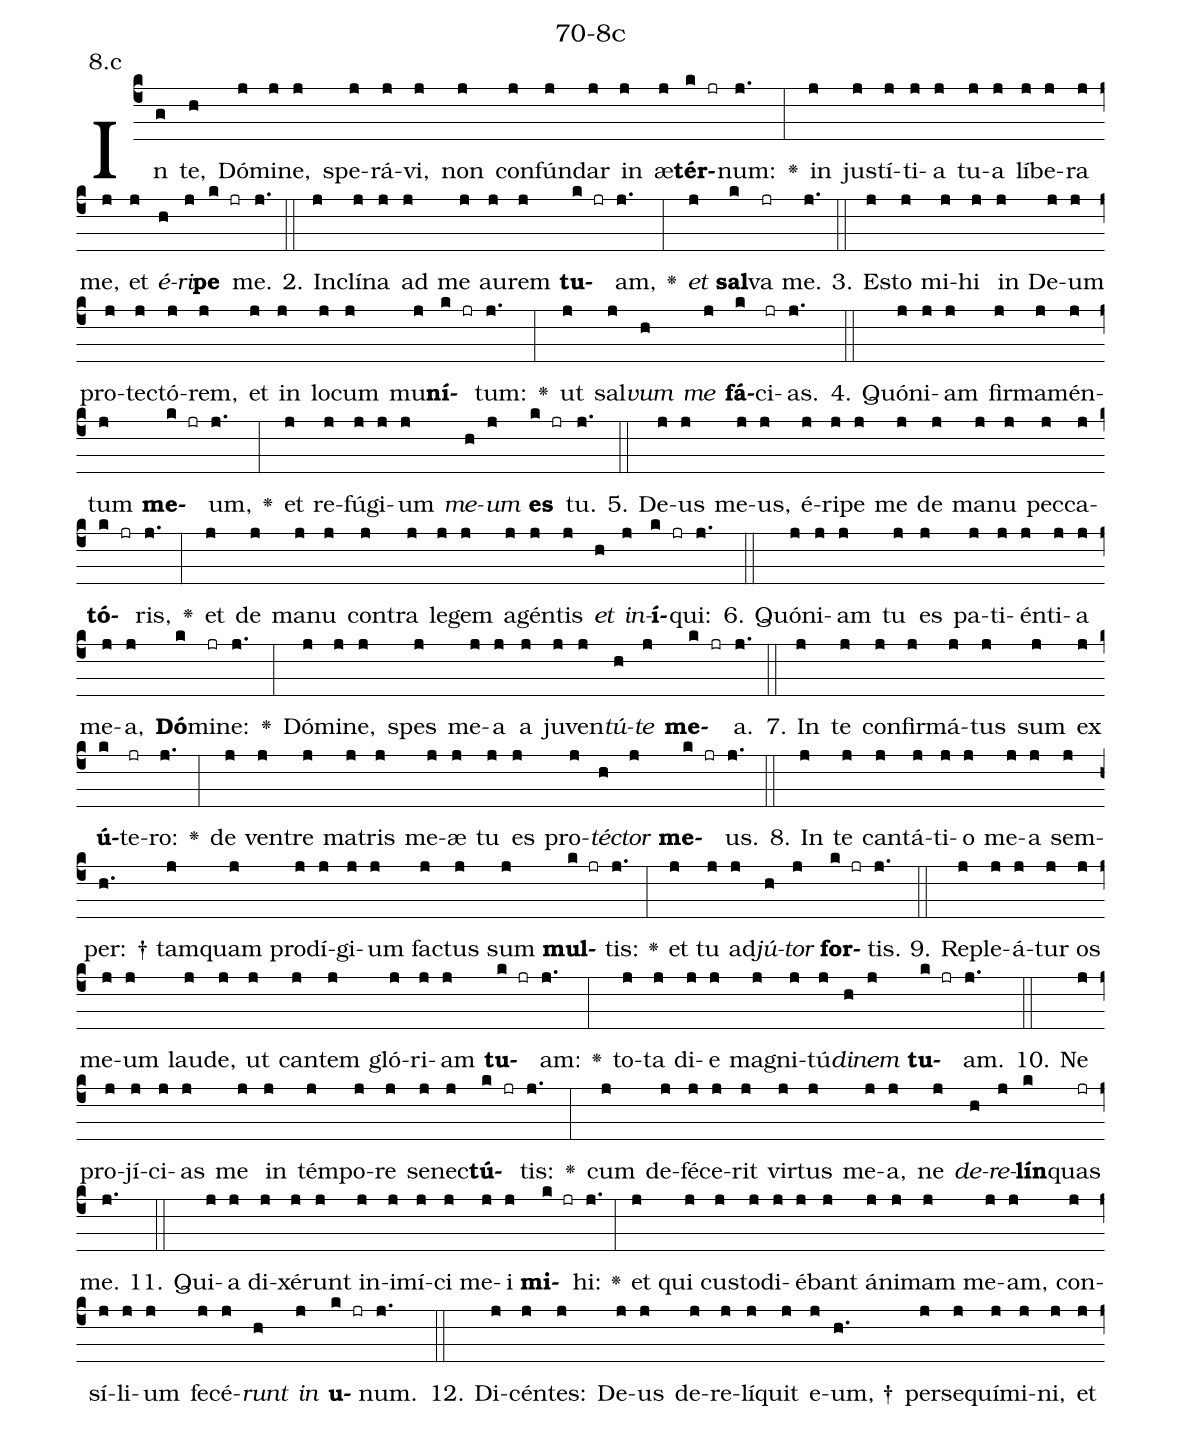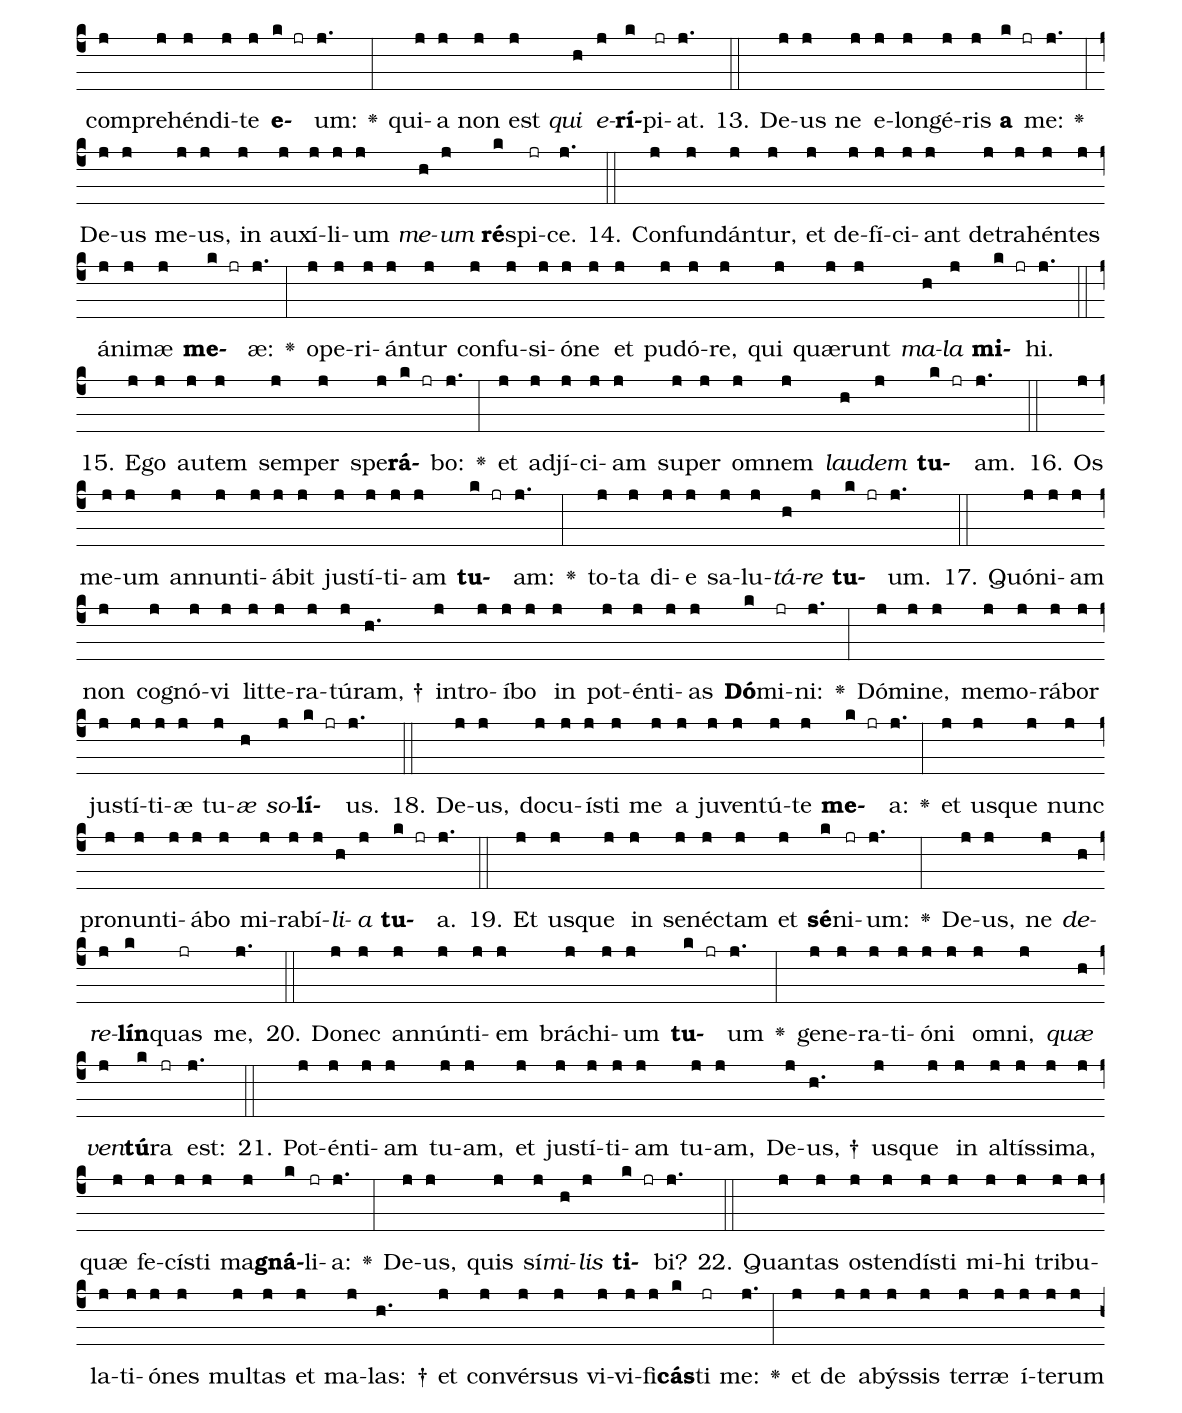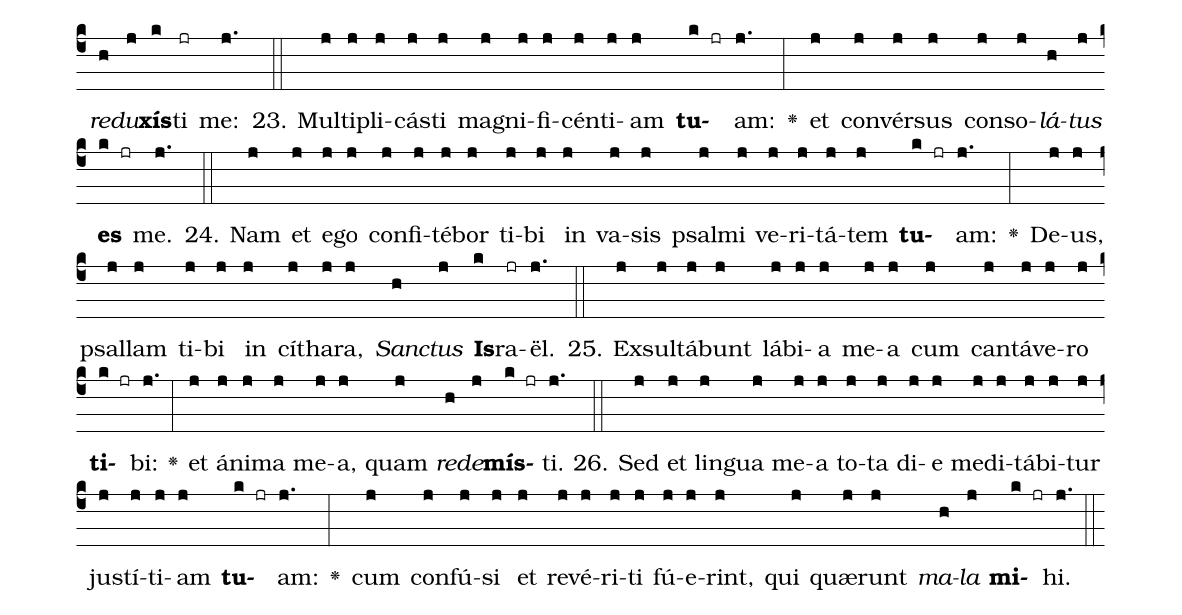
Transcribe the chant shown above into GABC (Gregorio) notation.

name: 70-8c;
annotation: 8.c;
%%
(c4)In(g) te,(h) Dó(j)mi(j)ne,(j) spe(j)rá(j)vi,(j) non(j) con(j)fún(j)dar(j) in(j) æ(j)<b>tér</b>(k jr)num:(j.) <v>\greheightstar</v>(:) in(j) jus(j)tí(j)ti(j)a(j) tu(j)a(j) lí(j)be(j)ra(j) me,(j) et(j) <i>é</i>(h)<i>ri</i>(j)<b>pe</b>(k jr) me.(j.) (::)
2. In(j)clí(j)na(j) ad(j) me(j) au(j)rem(j) <b>tu</b>(k jr)am,(j.) <v>\greheightstar</v>(:) <i>et</i>(j) <b>sal</b>(k)va(jr) me.(j.) (::)
3. Es(j)to(j) mi(j)hi(j) in(j) De(j)um(j) pro(j)tec(j)tó(j)rem,(j) et(j) in(j) lo(j)cum(j) mu(j)<b>ní</b>(k jr)tum:(j.) <v>\greheightstar</v>(:) ut(j) sal(j)<i>vum</i>(h) <i>me</i>(j) <b>fá</b>(k)ci(jr)as.(j.) (::)
4. Quón(j)i(j)am(j) fir(j)ma(j)mén(j)tum(j) <b>me</b>(k jr)um,(j.) <v>\greheightstar</v>(:) et(j) re(j)fú(j)gi(j)um(j) <i>me</i>(h)<i>um</i>(j) <b>es</b>(k jr) tu.(j.) (::)
5. De(j)us(j) me(j)us,(j) é(j)ri(j)pe(j) me(j) de(j) ma(j)nu(j) pec(j)ca(j)<b>tó</b>(k jr)ris,(j.) <v>\greheightstar</v>(:) et(j) de(j) ma(j)nu(j) con(j)tra(j) le(j)gem(j) a(j)gén(j)tis(j) <i>et</i>(h) <i>in</i>(j)<b>í</b>(k jr)qui:(j.) (::)
6. Quón(j)i(j)am(j) tu(j) es(j) pa(j)ti(j)én(j)ti(j)a(j) me(j)a,(j) <b>Dó</b>(k)mi(jr)ne:(j.) <v>\greheightstar</v>(:) Dó(j)mi(j)ne,(j) spes(j) me(j)a(j) a(j) ju(j)ven(j)<i>tú</i>(h)<i>te</i>(j) <b>me</b>(k jr)a.(j.) (::)
7. In(j) te(j) con(j)fir(j)má(j)tus(j) sum(j) ex(j) <b>ú</b>(k)te(jr)ro:(j.) <v>\greheightstar</v>(:) de(j) ven(j)tre(j) ma(j)tris(j) me(j)æ(j) tu(j) es(j) pro(j)<i>téc</i>(h)<i>tor</i>(j) <b>me</b>(k jr)us.(j.) (::)
8. In(j) te(j) can(j)tá(j)ti(j)o(j) me(j)a(j) sem(j)per: †(h.) tam(j)quam(j) prod(j)í(j)gi(j)um(j) fac(j)tus(j) sum(j) <b>mul</b>(k jr)tis:(j.) <v>\greheightstar</v>(:) et(j) tu(j) ad(j)<i>jú</i>(h)<i>tor</i>(j) <b>for</b>(k jr)tis.(j.) (::)
9. Re(j)ple(j)á(j)tur(j) os(j) me(j)um(j) lau(j)de,(j) ut(j) can(j)tem(j) gló(j)ri(j)am(j) <b>tu</b>(k jr)am:(j.) <v>\greheightstar</v>(:) to(j)ta(j) di(j)e(j) ma(j)gni(j)tú(j)<i>di</i>(h)<i>nem</i>(j) <b>tu</b>(k jr)am.(j.) (::)
10. Ne(j) pro(j)jí(j)ci(j)as(j) me(j) in(j) tém(j)po(j)re(j) se(j)nec(j)<b>tú</b>(k jr)tis:(j.) <v>\greheightstar</v>(:) cum(j) de(j)fé(j)ce(j)rit(j) vir(j)tus(j) me(j)a,(j) ne(j) <i>de</i>(h)<i>re</i>(j)<b>lín</b>(k)quas(jr) me.(j.) (::)
11. Qui(j)a(j) di(j)xé(j)runt(j) in(j)i(j)mí(j)ci(j) me(j)i(j) <b>mi</b>(k jr)hi:(j.) <v>\greheightstar</v>(:) et(j) qui(j) cus(j)to(j)di(j)é(j)bant(j) á(j)ni(j)mam(j) me(j)am,(j) con(j)sí(j)li(j)um(j) fe(j)cé(j)<i>runt</i>(h) <i>in</i>(j) <b>u</b>(k jr)num.(j.) (::)
12. Di(j)cén(j)tes:(j) De(j)us(j) de(j)re(j)lí(j)quit(j) e(j)um, †(h.) per(j)se(j)quí(j)mi(j)ni,(j) et(j) com(j)pre(j)hén(j)di(j)te(j) <b>e</b>(k jr)um:(j.) <v>\greheightstar</v>(:) qui(j)a(j) non(j) est(j) <i>qui</i>(h) <i>e</i>(j)<b>rí</b>(k)pi(jr)at.(j.) (::)
13. De(j)us(j) ne(j) e(j)lon(j)gé(j)ris(j) <b>a</b>(k jr) me:(j.) <v>\greheightstar</v>(:) De(j)us(j) me(j)us,(j) in(j) au(j)xí(j)li(j)um(j) <i>me</i>(h)<i>um</i>(j) <b>ré</b>(k)spi(jr)ce.(j.) (::)
14. Con(j)fun(j)dán(j)tur,(j) et(j) de(j)fí(j)ci(j)ant(j) de(j)tra(j)hén(j)tes(j) á(j)ni(j)mæ(j) <b>me</b>(k jr)æ:(j.) <v>\greheightstar</v>(:) o(j)pe(j)ri(j)án(j)tur(j) con(j)fu(j)si(j)ó(j)ne(j) et(j) pu(j)dó(j)re,(j) qui(j) quæ(j)runt(j) <i>ma</i>(h)<i>la</i>(j) <b>mi</b>(k jr)hi.(j.) (::)
15. E(j)go(j) au(j)tem(j) sem(j)per(j) spe(j)<b>rá</b>(k jr)bo:(j.) <v>\greheightstar</v>(:) et(j) ad(j)jí(j)ci(j)am(j) su(j)per(j) om(j)nem(j) <i>lau</i>(h)<i>dem</i>(j) <b>tu</b>(k jr)am.(j.) (::)
16. Os(j) me(j)um(j) an(j)nun(j)ti(j)á(j)bit(j) jus(j)tí(j)ti(j)am(j) <b>tu</b>(k jr)am:(j.) <v>\greheightstar</v>(:) to(j)ta(j) di(j)e(j) sa(j)lu(j)<i>tá</i>(h)<i>re</i>(j) <b>tu</b>(k jr)um.(j.) (::)
17. Quón(j)i(j)am(j) non(j) co(j)gnó(j)vi(j) lit(j)te(j)ra(j)tú(j)ram, †(h.) in(j)tro(j)í(j)bo(j) in(j) pot(j)én(j)ti(j)as(j) <b>Dó</b>(k)mi(jr)ni:(j.) <v>\greheightstar</v>(:) Dó(j)mi(j)ne,(j) me(j)mo(j)rá(j)bor(j) jus(j)tí(j)ti(j)æ(j) tu(j)<i>æ</i>(h) <i>so</i>(j)<b>lí</b>(k jr)us.(j.) (::)
18. De(j)us,(j) do(j)cu(j)ís(j)ti(j) me(j) a(j) ju(j)ven(j)tú(j)te(j) <b>me</b>(k jr)a:(j.) <v>\greheightstar</v>(:) et(j) us(j)que(j) nunc(j) pro(j)nun(j)ti(j)á(j)bo(j) mi(j)ra(j)bí(j)<i>li</i>(h)<i>a</i>(j) <b>tu</b>(k jr)a.(j.) (::)
19. Et(j) us(j)que(j) in(j) se(j)néc(j)tam(j) et(j) <b>sé</b>(k)ni(jr)um:(j.) <v>\greheightstar</v>(:) De(j)us,(j) ne(j) <i>de</i>(h)<i>re</i>(j)<b>lín</b>(k)quas(jr) me,(j.) (::)
20. Do(j)nec(j) an(j)nún(j)ti(j)em(j) brá(j)chi(j)um(j) <b>tu</b>(k jr)um(j.) <v>\greheightstar</v>(:) ge(j)ne(j)ra(j)ti(j)ó(j)ni(j) om(j)ni,(j) <i>quæ</i>(h) <i>ven</i>(j)<b>tú</b>(k)ra(jr) est:(j.) (::)
21. Pot(j)én(j)ti(j)am(j) tu(j)am,(j) et(j) jus(j)tí(j)ti(j)am(j) tu(j)am,(j) De(j)us, †(h.) us(j)que(j) in(j) al(j)tís(j)si(j)ma,(j) quæ(j) fe(j)cís(j)ti(j) ma(j)<b>gná</b>(k)li(jr)a:(j.) <v>\greheightstar</v>(:) De(j)us,(j) quis(j) sí(j)<i>mi</i>(h)<i>lis</i>(j) <b>ti</b>(k jr)bi?(j.) (::)
22. Quan(j)tas(j) os(j)ten(j)dís(j)ti(j) mi(j)hi(j) tri(j)bu(j)la(j)ti(j)ó(j)nes(j) mul(j)tas(j) et(j) ma(j)las: †(h.) et(j) con(j)vér(j)sus(j) vi(j)vi(j)fi(j)<b>cás</b>(k)ti(jr) me:(j.) <v>\greheightstar</v>(:) et(j) de(j) a(j)býs(j)sis(j) ter(j)ræ(j) í(j)te(j)rum(j) <i>re</i>(h)<i>du</i>(j)<b>xís</b>(k)ti(jr) me:(j.) (::)
23. Mul(j)ti(j)pli(j)cás(j)ti(j) ma(j)gni(j)fi(j)cén(j)ti(j)am(j) <b>tu</b>(k jr)am:(j.) <v>\greheightstar</v>(:) et(j) con(j)vér(j)sus(j) con(j)so(j)<i>lá</i>(h)<i>tus</i>(j) <b>es</b>(k jr) me.(j.) (::)
24. Nam(j) et(j) e(j)go(j) con(j)fi(j)té(j)bor(j) ti(j)bi(j) in(j) va(j)sis(j) psal(j)mi(j) ve(j)ri(j)tá(j)tem(j) <b>tu</b>(k jr)am:(j.) <v>\greheightstar</v>(:) De(j)us,(j) psal(j)lam(j) ti(j)bi(j) in(j) cí(j)tha(j)ra,(j) <i>Sanc</i>(h)<i>tus</i>(j) <b>Is</b>(k)ra(jr)ël.(j.) (::)
25. Ex(j)sul(j)tá(j)bunt(j) lá(j)bi(j)a(j) me(j)a(j) cum(j) can(j)tá(j)ve(j)ro(j) <b>ti</b>(k jr)bi:(j.) <v>\greheightstar</v>(:) et(j) á(j)ni(j)ma(j) me(j)a,(j) quam(j) <i>red</i>(h)<i>e</i>(j)<b>mís</b>(k jr)ti.(j.) (::)
26. Sed(j) et(j) lin(j)gua(j) me(j)a(j) to(j)ta(j) di(j)e(j) me(j)di(j)tá(j)bi(j)tur(j) jus(j)tí(j)ti(j)am(j) <b>tu</b>(k jr)am:(j.) <v>\greheightstar</v>(:) cum(j) con(j)fú(j)si(j) et(j) re(j)vé(j)ri(j)ti(j) fú(j)e(j)rint,(j) qui(j) quæ(j)runt(j) <i>ma</i>(h)<i>la</i>(j) <b>mi</b>(k jr)hi.(j.) (::)
